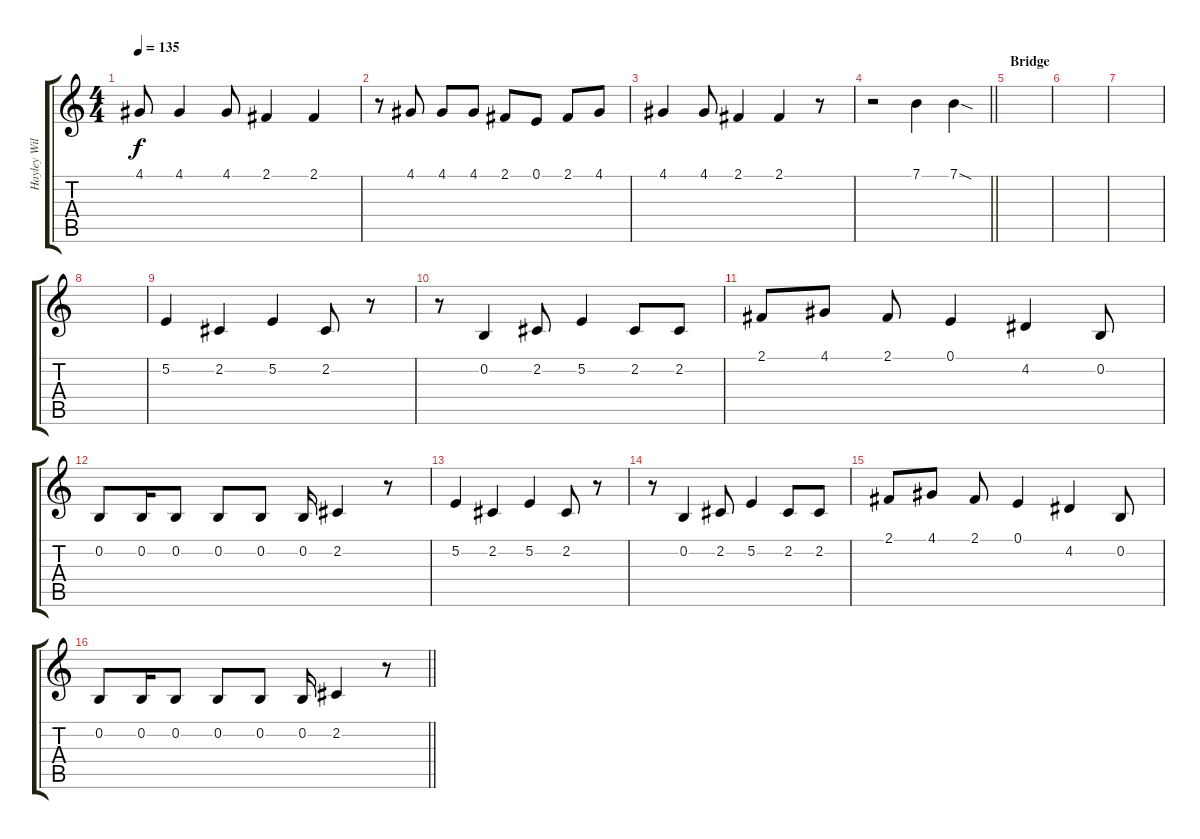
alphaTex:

\track ("Hayley Williams (Vocals)" "Hayley Wil") {instrument clarinet}
\staff {score tabs}
\tuning (E4 B3 G3 D3 A2 E2) {hide}
\ts (4 4)
\tempo 135
\clef g2
\ks c
4.1.8{dy f} 4.1.4 4.1.8 2.1.4 2.1.4 |
r.8 4.1.8 4.1.8 4.1.8 2.1.8 0.1.8 2.1.8 4.1.8 |
4.1.4 4.1.8 2.1.4 2.1.4 r.8 |
\barLineRight lightlight
r.2 7.1.4 7.1{sod}.4 |
\section ("" "Bridge")
|
|
|
|
5.2.4 2.2.4 5.2.4 2.2.8 r.8 |
r.8 0.2.4 2.2.8 5.2.4 2.2.8 2.2.8 |
2.1.8 4.1.8 2.1.8 0.1.4 4.2.4 0.2.8 |
0.2.8 0.2.16 0.2.8 0.2.8 0.2.8 0.2.16 2.2.4 r.8 |
5.2.4 2.2.4 5.2.4 2.2.8 r.8 |
r.8 0.2.4 2.2.8 5.2.4 2.2.8 2.2.8 |
2.1.8 4.1.8 2.1.8 0.1.4 4.2.4 0.2.8 |
\barLineRight lightlight
0.2.8 0.2.16 0.2.8 0.2.8 0.2.8 0.2.16 2.2.4 r.8
